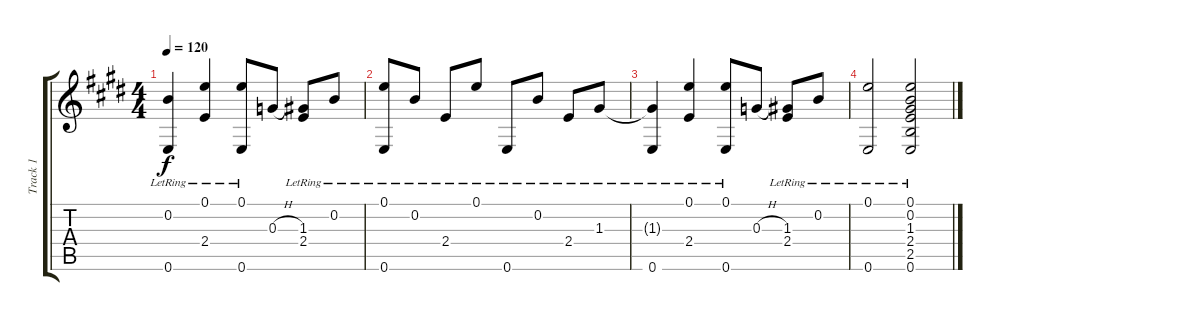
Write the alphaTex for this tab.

\track ("Track 1" "Track 1") {instrument acousticguitarsteel}
\staff {score tabs}
\tuning (E4 B3 G3 D3 A2 E2) {hide}
\ts (4 4)
\tempo 120
\clef g2
\ks e
(0.2{t} 0.6{lr}).4{dy f} (0.1{lr} 2.4{lr}).4 (0.1{lr} 0.6{lr}).8 0.3{h}.8 (1.3{lr} 2.4{lr}).8 0.2{lr}.8 |
(0.1{lr} 0.6{lr}).8 0.2{lr}.8 2.4{lr}.8 0.1{lr}.8 0.6{lr}.8 0.2{lr}.8 2.4{lr}.8 1.3{lr}.8 |
(1.3{t} 0.6{lr}).4 (0.1{lr} 2.4{lr}).4 (0.1{lr} 0.6{lr}).8 0.3{h}.8 (1.3{lr} 2.4{lr}).8 0.2{lr}.8 |
(0.1{lr} 0.6{lr}).2 (0.1{lr} 0.2{lr} 1.3{lr} 2.4{lr} 2.5{lr} 0.6{lr}).2
